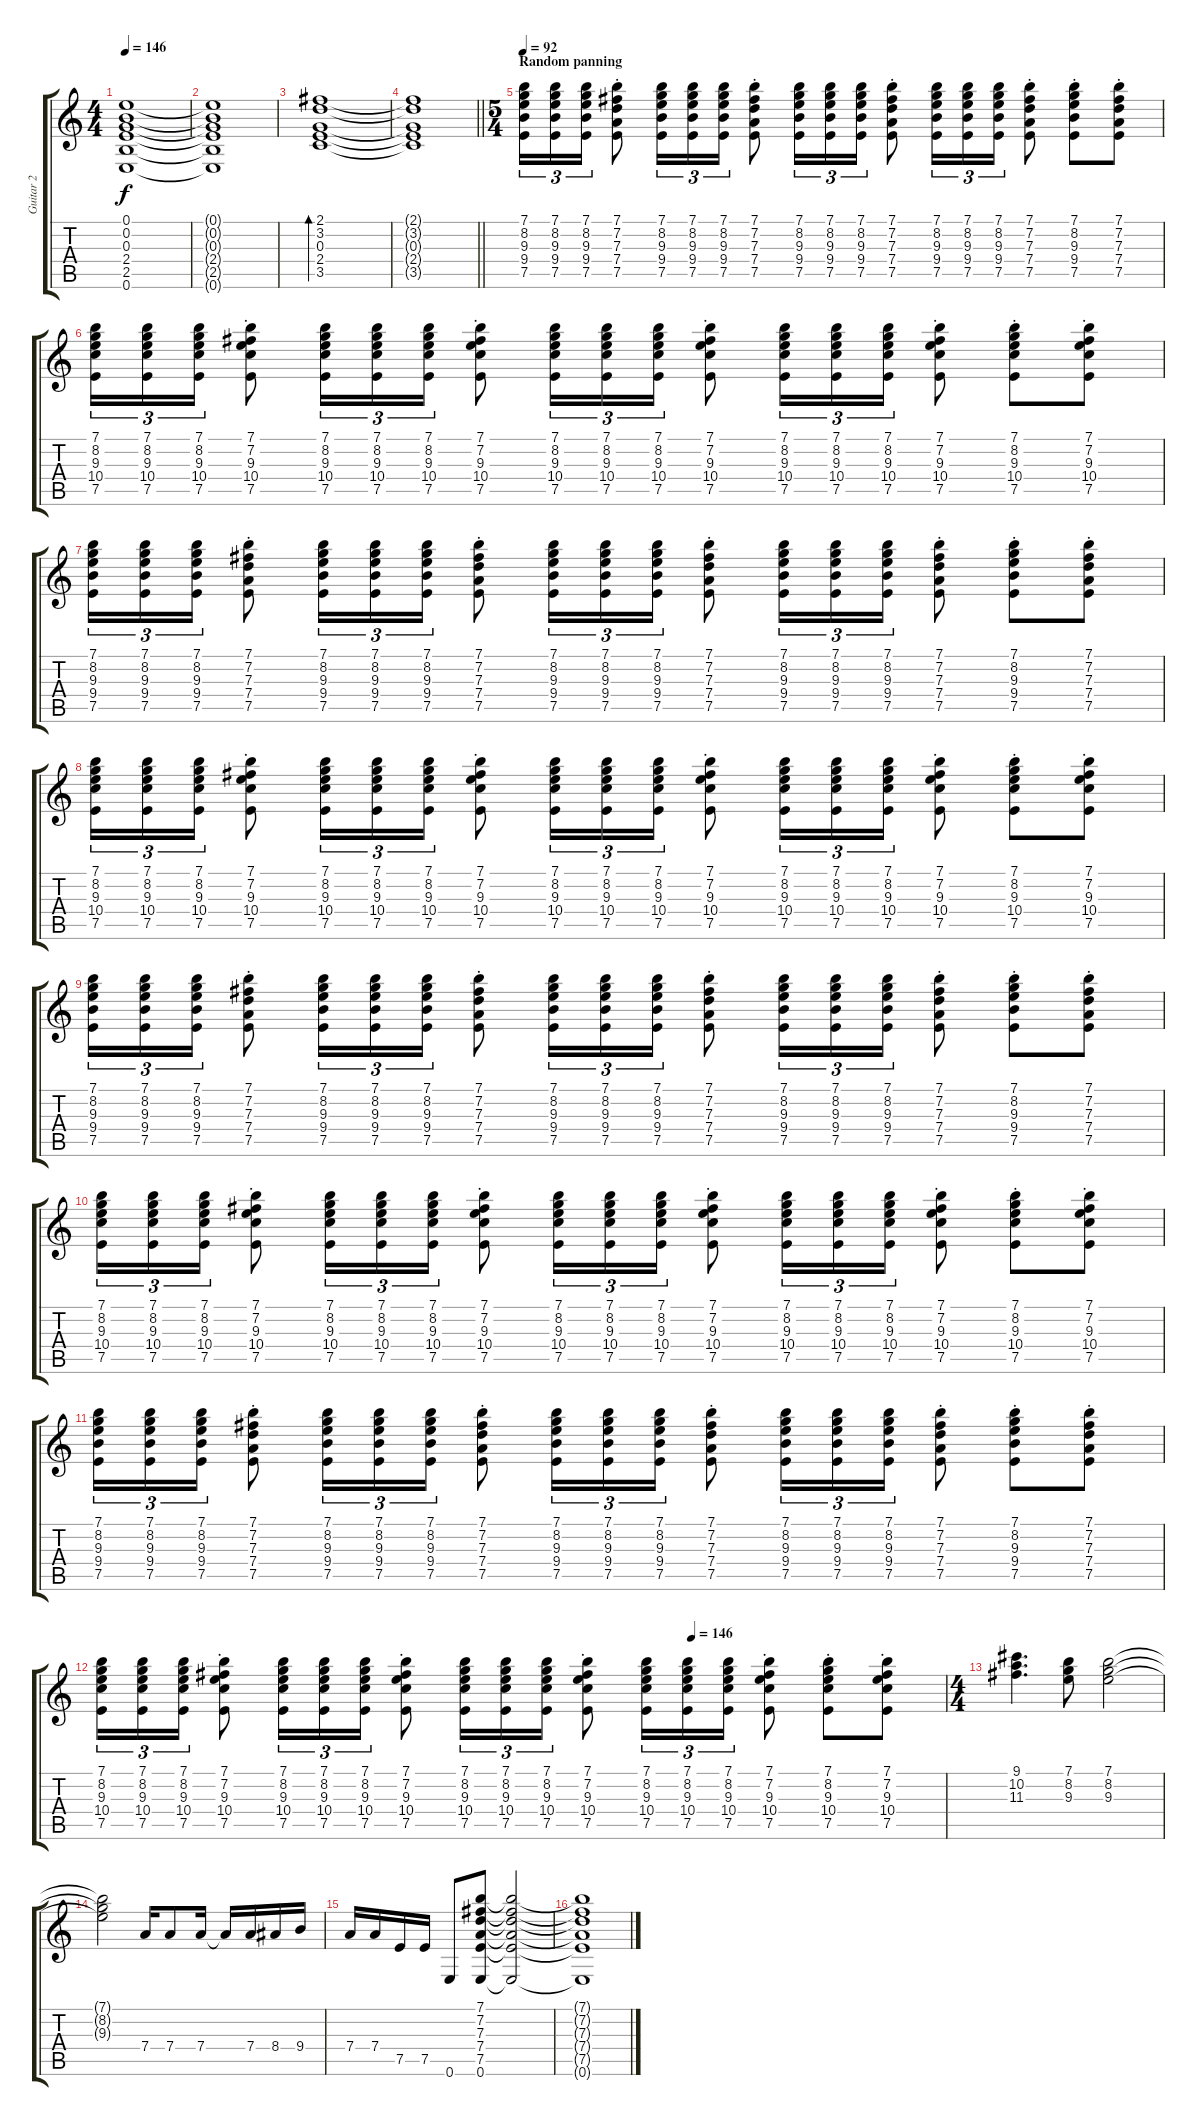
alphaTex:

\track ("Guitar 2" "Guitar 2") {instrument overdrivenguitar}
\staff {score tabs}
\tuning (E4 B3 G3 D3 A2 E2) {hide}
\ts (4 4)
\tempo 146
\clef g2
\ks c
(0.1 0.2 0.3 2.4 2.5 0.6).1{dy f} |
(0.1{t} 0.2{t} 0.3{t} 2.4{t} 2.5{t} 0.6{t}).1 |
(2.1 3.2 0.3 2.4 3.5).1{bd 480} |
\barLineRight lightlight
(2.1{t} 3.2{t} 0.3{t} 2.4{t} 3.5{t}).1 |
\ts (5 4)
\section ("" "Random panning")
\tempo 92
(7.1 8.2 9.3 9.4 7.5).16{tu (3 2)} (7.1 8.2 9.3 9.4 7.5).16{tu (3 2)} (7.1 8.2 9.3 9.4 7.5).16{tu (3 2)} (7.1{st} 7.2{st} 7.3{st} 7.4{st} 7.5{st}).8 (7.1 8.2 9.3 9.4 7.5).16{tu (3 2)} (7.1 8.2 9.3 9.4 7.5).16{tu (3 2)} (7.1 8.2 9.3 9.4 7.5).16{tu (3 2)} (7.1{st} 7.2{st} 7.3{st} 7.4{st} 7.5{st}).8 (7.1 8.2 9.3 9.4 7.5).16{tu (3 2)} (7.1 8.2 9.3 9.4 7.5).16{tu (3 2)} (7.1 8.2 9.3 9.4 7.5).16{tu (3 2)} (7.1{st} 7.2{st} 7.3{st} 7.4{st} 7.5{st}).8 (7.1 8.2 9.3 9.4 7.5).16{tu (3 2)} (7.1 8.2 9.3 9.4 7.5).16{tu (3 2)} (7.1 8.2 9.3 9.4 7.5).16{tu (3 2)} (7.1{st} 7.2{st} 7.3{st} 7.4{st} 7.5{st}).8 (7.1{st} 8.2{st} 9.3{st} 9.4{st} 7.5{st}).8 (7.1{st} 7.2{st} 7.3{st} 7.4{st} 7.5{st}).8 |
(7.1 8.2 9.3 10.4 7.5).16{tu (3 2)} (7.1 8.2 9.3 10.4 7.5).16{tu (3 2)} (7.1 8.2 9.3 10.4 7.5).16{tu (3 2)} (7.1{st} 7.2{st} 9.3{st} 10.4{st} 7.5{st}).8 (7.1 8.2 9.3 10.4 7.5).16{tu (3 2)} (7.1 8.2 9.3 10.4 7.5).16{tu (3 2)} (7.1 8.2 9.3 10.4 7.5).16{tu (3 2)} (7.1{st} 7.2{st} 9.3{st} 10.4{st} 7.5{st}).8 (7.1 8.2 9.3 10.4 7.5).16{tu (3 2)} (7.1 8.2 9.3 10.4 7.5).16{tu (3 2)} (7.1 8.2 9.3 10.4 7.5).16{tu (3 2)} (7.1{st} 7.2{st} 9.3{st} 10.4{st} 7.5{st}).8 (7.1 8.2 9.3 10.4 7.5).16{tu (3 2)} (7.1 8.2 9.3 10.4 7.5).16{tu (3 2)} (7.1 8.2 9.3 10.4 7.5).16{tu (3 2)} (7.1{st} 7.2{st} 9.3{st} 10.4{st} 7.5{st}).8 (7.1{st} 8.2{st} 9.3{st} 10.4{st} 7.5{st}).8 (7.1{st} 7.2{st} 9.3{st} 10.4{st} 7.5{st}).8 |
(7.1 8.2 9.3 9.4 7.5).16{tu (3 2)} (7.1 8.2 9.3 9.4 7.5).16{tu (3 2)} (7.1 8.2 9.3 9.4 7.5).16{tu (3 2)} (7.1{st} 7.2{st} 7.3{st} 7.4{st} 7.5{st}).8 (7.1 8.2 9.3 9.4 7.5).16{tu (3 2)} (7.1 8.2 9.3 9.4 7.5).16{tu (3 2)} (7.1 8.2 9.3 9.4 7.5).16{tu (3 2)} (7.1{st} 7.2{st} 7.3{st} 7.4{st} 7.5{st}).8 (7.1 8.2 9.3 9.4 7.5).16{tu (3 2)} (7.1 8.2 9.3 9.4 7.5).16{tu (3 2)} (7.1 8.2 9.3 9.4 7.5).16{tu (3 2)} (7.1{st} 7.2{st} 7.3{st} 7.4{st} 7.5{st}).8 (7.1 8.2 9.3 9.4 7.5).16{tu (3 2)} (7.1 8.2 9.3 9.4 7.5).16{tu (3 2)} (7.1 8.2 9.3 9.4 7.5).16{tu (3 2)} (7.1{st} 7.2{st} 7.3{st} 7.4{st} 7.5{st}).8 (7.1{st} 8.2{st} 9.3{st} 9.4{st} 7.5{st}).8 (7.1{st} 7.2{st} 7.3{st} 7.4{st} 7.5{st}).8 |
(7.1 8.2 9.3 10.4 7.5).16{tu (3 2)} (7.1 8.2 9.3 10.4 7.5).16{tu (3 2)} (7.1 8.2 9.3 10.4 7.5).16{tu (3 2)} (7.1{st} 7.2{st} 9.3{st} 10.4{st} 7.5{st}).8 (7.1 8.2 9.3 10.4 7.5).16{tu (3 2)} (7.1 8.2 9.3 10.4 7.5).16{tu (3 2)} (7.1 8.2 9.3 10.4 7.5).16{tu (3 2)} (7.1{st} 7.2{st} 9.3{st} 10.4{st} 7.5{st}).8 (7.1 8.2 9.3 10.4 7.5).16{tu (3 2)} (7.1 8.2 9.3 10.4 7.5).16{tu (3 2)} (7.1 8.2 9.3 10.4 7.5).16{tu (3 2)} (7.1{st} 7.2{st} 9.3{st} 10.4{st} 7.5{st}).8 (7.1 8.2 9.3 10.4 7.5).16{tu (3 2)} (7.1 8.2 9.3 10.4 7.5).16{tu (3 2)} (7.1 8.2 9.3 10.4 7.5).16{tu (3 2)} (7.1{st} 7.2{st} 9.3{st} 10.4{st} 7.5{st}).8 (7.1{st} 8.2{st} 9.3{st} 10.4{st} 7.5{st}).8 (7.1{st} 7.2{st} 9.3{st} 10.4{st} 7.5{st}).8 |
(7.1 8.2 9.3 9.4 7.5).16{tu (3 2)} (7.1 8.2 9.3 9.4 7.5).16{tu (3 2)} (7.1 8.2 9.3 9.4 7.5).16{tu (3 2)} (7.1{st} 7.2{st} 7.3{st} 7.4{st} 7.5{st}).8 (7.1 8.2 9.3 9.4 7.5).16{tu (3 2)} (7.1 8.2 9.3 9.4 7.5).16{tu (3 2)} (7.1 8.2 9.3 9.4 7.5).16{tu (3 2)} (7.1{st} 7.2{st} 7.3{st} 7.4{st} 7.5{st}).8 (7.1 8.2 9.3 9.4 7.5).16{tu (3 2)} (7.1 8.2 9.3 9.4 7.5).16{tu (3 2)} (7.1 8.2 9.3 9.4 7.5).16{tu (3 2)} (7.1{st} 7.2{st} 7.3{st} 7.4{st} 7.5{st}).8 (7.1 8.2 9.3 9.4 7.5).16{tu (3 2)} (7.1 8.2 9.3 9.4 7.5).16{tu (3 2)} (7.1 8.2 9.3 9.4 7.5).16{tu (3 2)} (7.1{st} 7.2{st} 7.3{st} 7.4{st} 7.5{st}).8 (7.1{st} 8.2{st} 9.3{st} 9.4{st} 7.5{st}).8 (7.1{st} 7.2{st} 7.3{st} 7.4{st} 7.5{st}).8 |
(7.1 8.2 9.3 10.4 7.5).16{tu (3 2)} (7.1 8.2 9.3 10.4 7.5).16{tu (3 2)} (7.1 8.2 9.3 10.4 7.5).16{tu (3 2)} (7.1{st} 7.2{st} 9.3{st} 10.4{st} 7.5{st}).8 (7.1 8.2 9.3 10.4 7.5).16{tu (3 2)} (7.1 8.2 9.3 10.4 7.5).16{tu (3 2)} (7.1 8.2 9.3 10.4 7.5).16{tu (3 2)} (7.1{st} 7.2{st} 9.3{st} 10.4{st} 7.5{st}).8 (7.1 8.2 9.3 10.4 7.5).16{tu (3 2)} (7.1 8.2 9.3 10.4 7.5).16{tu (3 2)} (7.1 8.2 9.3 10.4 7.5).16{tu (3 2)} (7.1{st} 7.2{st} 9.3{st} 10.4{st} 7.5{st}).8 (7.1 8.2 9.3 10.4 7.5).16{tu (3 2)} (7.1 8.2 9.3 10.4 7.5).16{tu (3 2)} (7.1 8.2 9.3 10.4 7.5).16{tu (3 2)} (7.1{st} 7.2{st} 9.3{st} 10.4{st} 7.5{st}).8 (7.1{st} 8.2{st} 9.3{st} 10.4{st} 7.5{st}).8 (7.1{st} 7.2{st} 9.3{st} 10.4{st} 7.5{st}).8 |
(7.1 8.2 9.3 9.4 7.5).16{tu (3 2)} (7.1 8.2 9.3 9.4 7.5).16{tu (3 2)} (7.1 8.2 9.3 9.4 7.5).16{tu (3 2)} (7.1{st} 7.2{st} 7.3{st} 7.4{st} 7.5{st}).8 (7.1 8.2 9.3 9.4 7.5).16{tu (3 2)} (7.1 8.2 9.3 9.4 7.5).16{tu (3 2)} (7.1 8.2 9.3 9.4 7.5).16{tu (3 2)} (7.1{st} 7.2{st} 7.3{st} 7.4{st} 7.5{st}).8 (7.1 8.2 9.3 9.4 7.5).16{tu (3 2)} (7.1 8.2 9.3 9.4 7.5).16{tu (3 2)} (7.1 8.2 9.3 9.4 7.5).16{tu (3 2)} (7.1{st} 7.2{st} 7.3{st} 7.4{st} 7.5{st}).8 (7.1 8.2 9.3 9.4 7.5).16{tu (3 2)} (7.1 8.2 9.3 9.4 7.5).16{tu (3 2)} (7.1 8.2 9.3 9.4 7.5).16{tu (3 2)} (7.1{st} 7.2{st} 7.3{st} 7.4{st} 7.5{st}).8 (7.1{st} 8.2{st} 9.3{st} 9.4{st} 7.5{st}).8 (7.1{st} 7.2{st} 7.3{st} 7.4{st} 7.5{st}).8 |
\tempo (146 0.7)
(7.1 8.2 9.3 10.4 7.5).16{tu (3 2)} (7.1 8.2 9.3 10.4 7.5).16{tu (3 2)} (7.1 8.2 9.3 10.4 7.5).16{tu (3 2)} (7.1{st} 7.2{st} 9.3{st} 10.4{st} 7.5{st}).8 (7.1 8.2 9.3 10.4 7.5).16{tu (3 2)} (7.1 8.2 9.3 10.4 7.5).16{tu (3 2)} (7.1 8.2 9.3 10.4 7.5).16{tu (3 2)} (7.1{st} 7.2{st} 9.3{st} 10.4{st} 7.5{st}).8 (7.1 8.2 9.3 10.4 7.5).16{tu (3 2)} (7.1 8.2 9.3 10.4 7.5).16{tu (3 2)} (7.1 8.2 9.3 10.4 7.5).16{tu (3 2)} (7.1{st} 7.2{st} 9.3{st} 10.4{st} 7.5{st}).8 (7.1 8.2 9.3 10.4 7.5).16{tu (3 2)} (7.1 8.2 9.3 10.4 7.5).16{tu (3 2)} (7.1 8.2 9.3 10.4 7.5).16{tu (3 2)} (7.1{st} 7.2{st} 9.3{st} 10.4{st} 7.5{st}).8 (7.1{st} 8.2{st} 9.3{st} 10.4{st} 7.5{st}).8 (7.1{st} 7.2{st} 9.3{st} 10.4{st} 7.5{st}).8 |
\ts (4 4)
(9.1 10.2 11.3).4{d} (7.1 8.2 9.3).8 (7.1 8.2 9.3).2 |
(7.1{t} 8.2{t} 9.3{t}).2 7.4.16 7.4.8 7.4.16 7.4{t}.16 7.4.16 8.4.16 9.4.16 |
7.4.16 7.4.16 7.5.16 7.5.16 0.6.8 (7.1 7.2 7.3 7.4 7.5 0.6).8 (7.1{t} 7.2{t} 7.3{t} 7.4{t} 7.5{t} 0.6{t}).2 |
(7.1{t} 7.2{t} 7.3{t} 7.4{t} 7.5{t} 0.6{t}).1
